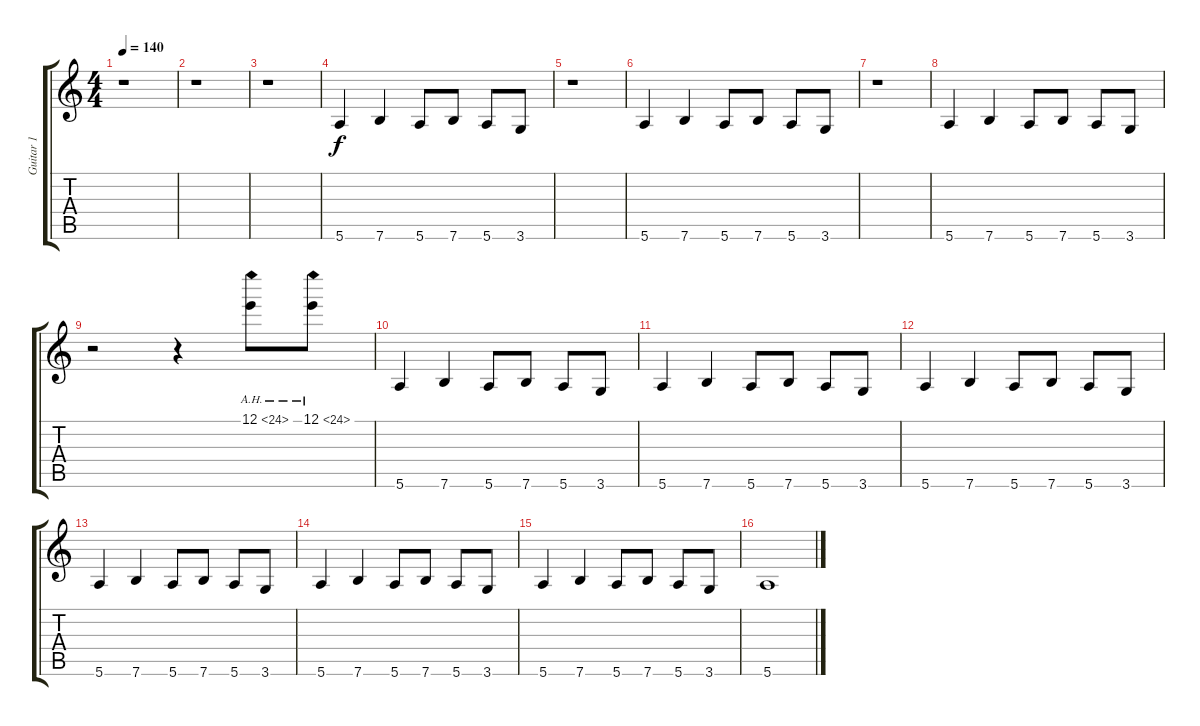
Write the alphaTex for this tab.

\track ("Guitar 1 " "Guitar 1 ") {instrument distortionguitar}
\staff {score tabs}
\tuning (E4 B3 G3 D3 A2 E2) {hide}
\ts (4 4)
\tempo 140
\clef g2
\ks c
r.1{dy f instrument distortionguitar} |
r.1 |
r.1 |
5.6.4 7.6.4 5.6.8 7.6.8 5.6.8 3.6.8 |
r.1 |
5.6.4 7.6.4 5.6.8 7.6.8 5.6.8 3.6.8 |
r.1 |
5.6.4 7.6.4 5.6.8 7.6.8 5.6.8 3.6.8 |
r.2 r.4 12.1{ah 12}.8 12.1{ah 12}.8 |
5.6.4 7.6.4 5.6.8 7.6.8 5.6.8 3.6.8 |
5.6.4 7.6.4 5.6.8 7.6.8 5.6.8 3.6.8 |
5.6.4 7.6.4 5.6.8 7.6.8 5.6.8 3.6.8 |
5.6.4 7.6.4 5.6.8 7.6.8 5.6.8 3.6.8 |
5.6.4 7.6.4 5.6.8 7.6.8 5.6.8 3.6.8 |
5.6.4 7.6.4 5.6.8 7.6.8 5.6.8 3.6.8 |
5.6.1
